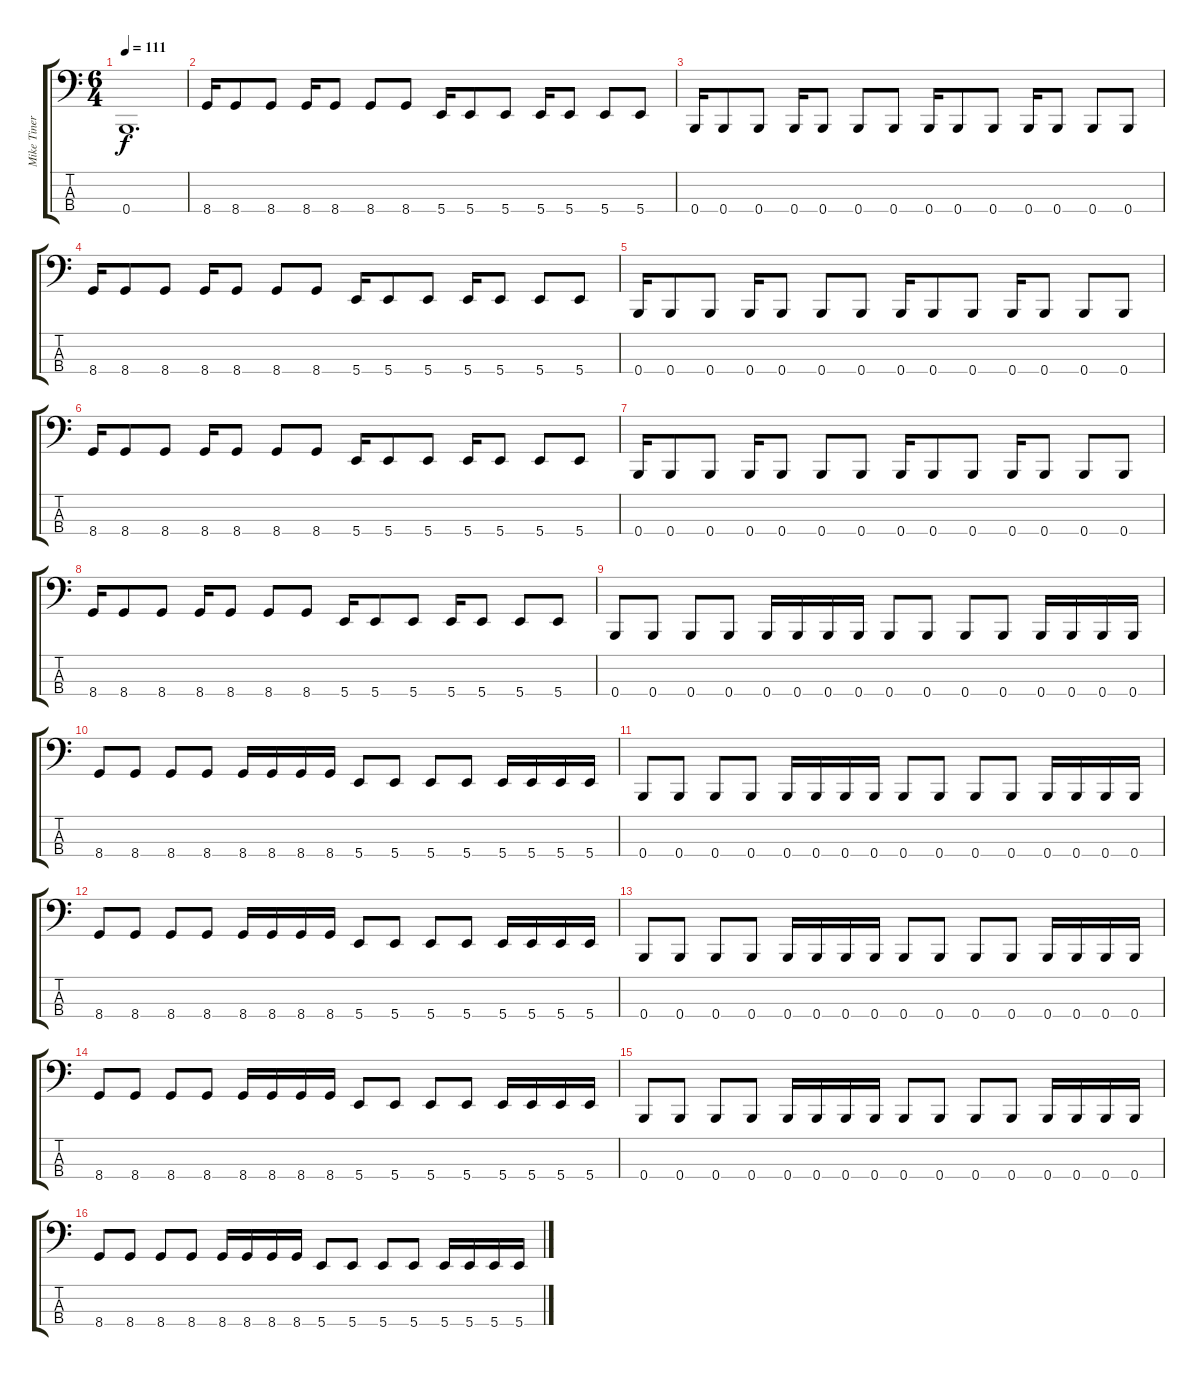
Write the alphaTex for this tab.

\track ("Mike Tiner (Bass)" "Mike Tiner") {instrument electricbassfinger}
\staff {score tabs}
\tuning (E2 B1 Gb1 B0) {hide}
\ts (6 4)
\tempo 111
\clef f4
\ks c
0.4{t}.1{d dy f} |
8.4.16 8.4.8 8.4.8 8.4.16 8.4.8 8.4.8 8.4.8 5.4.16 5.4.8 5.4.8 5.4.16 5.4.8 5.4.8 5.4.8 |
0.4.16 0.4.8 0.4.8 0.4.16 0.4.8 0.4.8 0.4.8 0.4.16 0.4.8 0.4.8 0.4.16 0.4.8 0.4.8 0.4.8 |
8.4.16 8.4.8 8.4.8 8.4.16 8.4.8 8.4.8 8.4.8 5.4.16 5.4.8 5.4.8 5.4.16 5.4.8 5.4.8 5.4.8 |
0.4.16 0.4.8 0.4.8 0.4.16 0.4.8 0.4.8 0.4.8 0.4.16 0.4.8 0.4.8 0.4.16 0.4.8 0.4.8 0.4.8 |
8.4.16 8.4.8 8.4.8 8.4.16 8.4.8 8.4.8 8.4.8 5.4.16 5.4.8 5.4.8 5.4.16 5.4.8 5.4.8 5.4.8 |
0.4.16 0.4.8 0.4.8 0.4.16 0.4.8 0.4.8 0.4.8 0.4.16 0.4.8 0.4.8 0.4.16 0.4.8 0.4.8 0.4.8 |
8.4.16 8.4.8 8.4.8 8.4.16 8.4.8 8.4.8 8.4.8 5.4.16 5.4.8 5.4.8 5.4.16 5.4.8 5.4.8 5.4.8 |
0.4.8 0.4.8 0.4.8 0.4.8 0.4.16 0.4.16 0.4.16 0.4.16 0.4.8 0.4.8 0.4.8 0.4.8 0.4.16 0.4.16 0.4.16 0.4.16 |
8.4.8 8.4.8 8.4.8 8.4.8 8.4.16 8.4.16 8.4.16 8.4.16 5.4.8 5.4.8 5.4.8 5.4.8 5.4.16 5.4.16 5.4.16 5.4.16 |
0.4.8 0.4.8 0.4.8 0.4.8 0.4.16 0.4.16 0.4.16 0.4.16 0.4.8 0.4.8 0.4.8 0.4.8 0.4.16 0.4.16 0.4.16 0.4.16 |
8.4.8 8.4.8 8.4.8 8.4.8 8.4.16 8.4.16 8.4.16 8.4.16 5.4.8 5.4.8 5.4.8 5.4.8 5.4.16 5.4.16 5.4.16 5.4.16 |
0.4.8 0.4.8 0.4.8 0.4.8 0.4.16 0.4.16 0.4.16 0.4.16 0.4.8 0.4.8 0.4.8 0.4.8 0.4.16 0.4.16 0.4.16 0.4.16 |
8.4.8 8.4.8 8.4.8 8.4.8 8.4.16 8.4.16 8.4.16 8.4.16 5.4.8 5.4.8 5.4.8 5.4.8 5.4.16 5.4.16 5.4.16 5.4.16 |
0.4.8 0.4.8 0.4.8 0.4.8 0.4.16 0.4.16 0.4.16 0.4.16 0.4.8 0.4.8 0.4.8 0.4.8 0.4.16 0.4.16 0.4.16 0.4.16 |
8.4.8 8.4.8 8.4.8 8.4.8 8.4.16 8.4.16 8.4.16 8.4.16 5.4.8 5.4.8 5.4.8 5.4.8 5.4.16 5.4.16 5.4.16 5.4.16
